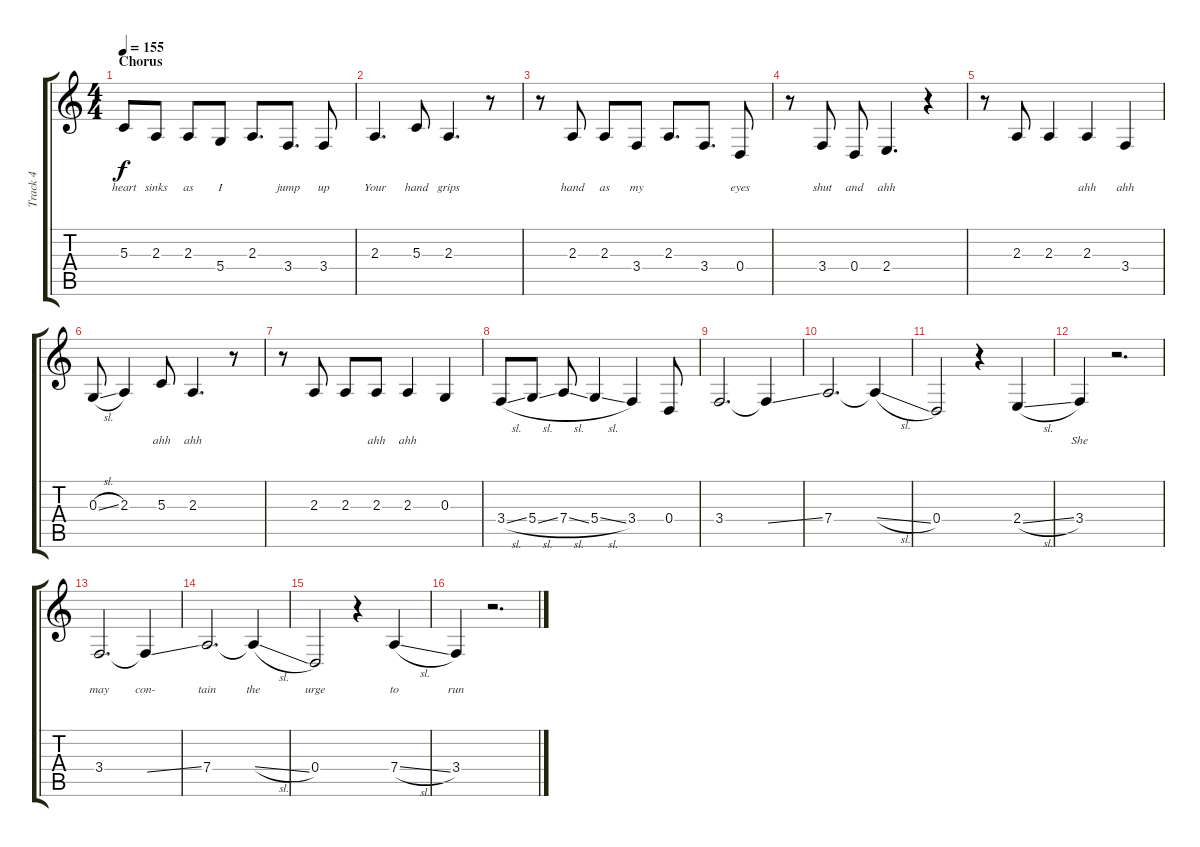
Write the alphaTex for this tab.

\track ("Track 4" "Track 4") {instrument tenorsax}
\staff {score tabs}
\tuning (E4 B3 G3 D3 A2 E2) {hide}
\ts (4 4)
\section ("" "Chorus")
\tempo 155
\clef g2
\ks c
5.3{t}.8{lyrics (0 "heart") lyrics (1 "") lyrics (2 "") lyrics (3 "") lyrics (4 "") dy f} 2.3.8{lyrics (0 "sinks") lyrics (1 "") lyrics (2 "") lyrics (3 "") lyrics (4 "")} 2.3.8{lyrics (0 "as") lyrics (1 "") lyrics (2 "") lyrics (3 "") lyrics (4 "")} 5.4.8{lyrics (0 "I") lyrics (1 "") lyrics (2 "") lyrics (3 "") lyrics (4 "")} 2.3.8{d lyrics (0 "") lyrics (1 "") lyrics (2 "") lyrics (3 "") lyrics (4 "")} 3.4.8{d lyrics (0 "jump") lyrics (1 "") lyrics (2 "") lyrics (3 "") lyrics (4 "")} 3.4.8{lyrics (0 "up") lyrics (1 "") lyrics (2 "") lyrics (3 "") lyrics (4 "")} |
2.3.4{d lyrics (0 "Your") lyrics (1 "") lyrics (2 "") lyrics (3 "") lyrics (4 "")} 5.3.8{lyrics (0 "hand") lyrics (1 "") lyrics (2 "") lyrics (3 "") lyrics (4 "")} 2.3.4{d lyrics (0 "grips") lyrics (1 "") lyrics (2 "") lyrics (3 "") lyrics (4 "")} r.8 |
r.8 2.3.8{lyrics (0 "hand") lyrics (1 "") lyrics (2 "") lyrics (3 "") lyrics (4 "")} 2.3.8{lyrics (0 "as") lyrics (1 "") lyrics (2 "") lyrics (3 "") lyrics (4 "")} 3.4.8{lyrics (0 "my") lyrics (1 "") lyrics (2 "") lyrics (3 "") lyrics (4 "")} 2.3.8{d lyrics (0 "") lyrics (1 "") lyrics (2 "") lyrics (3 "") lyrics (4 "")} 3.4.8{d lyrics (0 "") lyrics (1 "") lyrics (2 "") lyrics (3 "") lyrics (4 "")} 0.4.8{lyrics (0 "eyes") lyrics (1 "") lyrics (2 "") lyrics (3 "") lyrics (4 "")} |
r.8 3.4.8{lyrics (0 "shut") lyrics (1 "") lyrics (2 "") lyrics (3 "") lyrics (4 "")} 0.4.8{lyrics (0 "and") lyrics (1 "") lyrics (2 "") lyrics (3 "") lyrics (4 "")} 2.4.4{d lyrics (0 "ahh") lyrics (1 "") lyrics (2 "") lyrics (3 "") lyrics (4 "")} r.4 |
r.8 2.3.8{lyrics (0 "") lyrics (1 "") lyrics (2 "") lyrics (3 "") lyrics (4 "")} 2.3.4{lyrics (0 "") lyrics (1 "") lyrics (2 "") lyrics (3 "") lyrics (4 "")} 2.3.4{lyrics (0 "ahh") lyrics (1 "") lyrics (2 "") lyrics (3 "") lyrics (4 "")} 3.4.4{lyrics (0 "ahh") lyrics (1 "") lyrics (2 "") lyrics (3 "") lyrics (4 "")} |
0.3{sl}.8{lyrics (0 "") lyrics (1 "") lyrics (2 "") lyrics (3 "") lyrics (4 "")} 2.3.4{lyrics (0 "") lyrics (1 "") lyrics (2 "") lyrics (3 "") lyrics (4 "")} 5.3.8{lyrics (0 "ahh") lyrics (1 "") lyrics (2 "") lyrics (3 "") lyrics (4 "")} 2.3.4{d lyrics (0 "ahh") lyrics (1 "") lyrics (2 "") lyrics (3 "") lyrics (4 "")} r.8 |
r.8 2.3.8{lyrics (0 "") lyrics (1 "") lyrics (2 "") lyrics (3 "") lyrics (4 "")} 2.3.8{lyrics (0 "") lyrics (1 "") lyrics (2 "") lyrics (3 "") lyrics (4 "")} 2.3.8{lyrics (0 "ahh") lyrics (1 "") lyrics (2 "") lyrics (3 "") lyrics (4 "")} 2.3.4{lyrics (0 "ahh") lyrics (1 "") lyrics (2 "") lyrics (3 "") lyrics (4 "")} 0.3.4{lyrics (0 "") lyrics (1 "") lyrics (2 "") lyrics (3 "") lyrics (4 "")} |
3.4{sl}.8{lyrics (0 "") lyrics (1 "") lyrics (2 "") lyrics (3 "") lyrics (4 "")} 5.4{sl}.8{lyrics (0 "") lyrics (1 "") lyrics (2 "") lyrics (3 "") lyrics (4 "")} 7.4{sl}.8{lyrics (0 "") lyrics (1 "") lyrics (2 "") lyrics (3 "") lyrics (4 "")} 5.4{sl}.4{lyrics (0 "") lyrics (1 "") lyrics (2 "") lyrics (3 "") lyrics (4 "")} 3.4.4{lyrics (0 "") lyrics (1 "") lyrics (2 "") lyrics (3 "") lyrics (4 "")} 0.4.8{lyrics (0 "") lyrics (1 "") lyrics (2 "") lyrics (3 "") lyrics (4 "")} |
3.4.2{d lyrics (0 "") lyrics (1 "") lyrics (2 "") lyrics (3 "") lyrics (4 "")} 3.4{ss t}.4{lyrics (0 "") lyrics (1 "") lyrics (2 "") lyrics (3 "") lyrics (4 "")} |
7.4.2{d lyrics (0 "") lyrics (1 "") lyrics (2 "") lyrics (3 "") lyrics (4 "")} 7.4{sl t}.4{lyrics (0 "") lyrics (1 "") lyrics (2 "") lyrics (3 "") lyrics (4 "")} |
0.4.2{lyrics (0 "") lyrics (1 "") lyrics (2 "") lyrics (3 "") lyrics (4 "")} r.4 2.4{sl}.4{lyrics (0 "") lyrics (1 "") lyrics (2 "") lyrics (3 "") lyrics (4 "")} |
3.4.4{lyrics (0 "She") lyrics (1 "") lyrics (2 "") lyrics (3 "") lyrics (4 "")} r.2{d} |
3.4.2{d lyrics (0 "may") lyrics (1 "") lyrics (2 "") lyrics (3 "") lyrics (4 "")} 3.4{ss t}.4{lyrics (0 "con-") lyrics (1 "") lyrics (2 "") lyrics (3 "") lyrics (4 "")} |
7.4.2{d lyrics (0 "tain") lyrics (1 "") lyrics (2 "") lyrics (3 "") lyrics (4 "")} 7.4{sl t}.4{lyrics (0 "the") lyrics (1 "") lyrics (2 "") lyrics (3 "") lyrics (4 "")} |
0.4.2{lyrics (0 "urge") lyrics (1 "") lyrics (2 "") lyrics (3 "") lyrics (4 "")} r.4 7.4{sl}.4{lyrics (0 "to") lyrics (1 "") lyrics (2 "") lyrics (3 "") lyrics (4 "")} |
3.4.4{lyrics (0 "run") lyrics (1 "") lyrics (2 "") lyrics (3 "") lyrics (4 "")} r.2{d}
